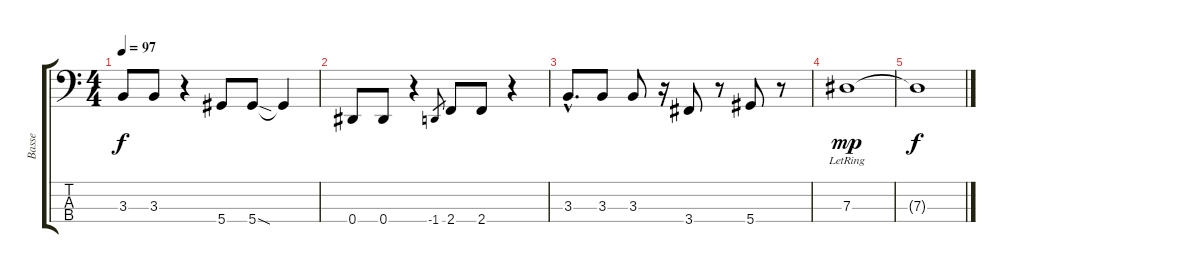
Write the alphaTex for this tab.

\track ("Basse" "Basse") {instrument electricbassfinger}
\staff {score tabs}
\tuning (Gb2 Db2 Ab1 Eb1) {hide}
\ts (4 4)
\tempo 97
\clef f4
\ks c
3.3.8{dy f} 3.3.8 r.4 5.4.8 5.4{sod}.8 5.4{t}.4 |
0.4.8 0.4.8 r.4 -1.4.8{gr} 2.4.8 2.4.8 r.4 |
3.3{hac}.8{d} 3.3.8 3.3.8 r.16 3.4.8 r.8 5.4.8 r.8 |
7.3{lr}.1{dy mp} |
7.3{t}.1{dy f}
